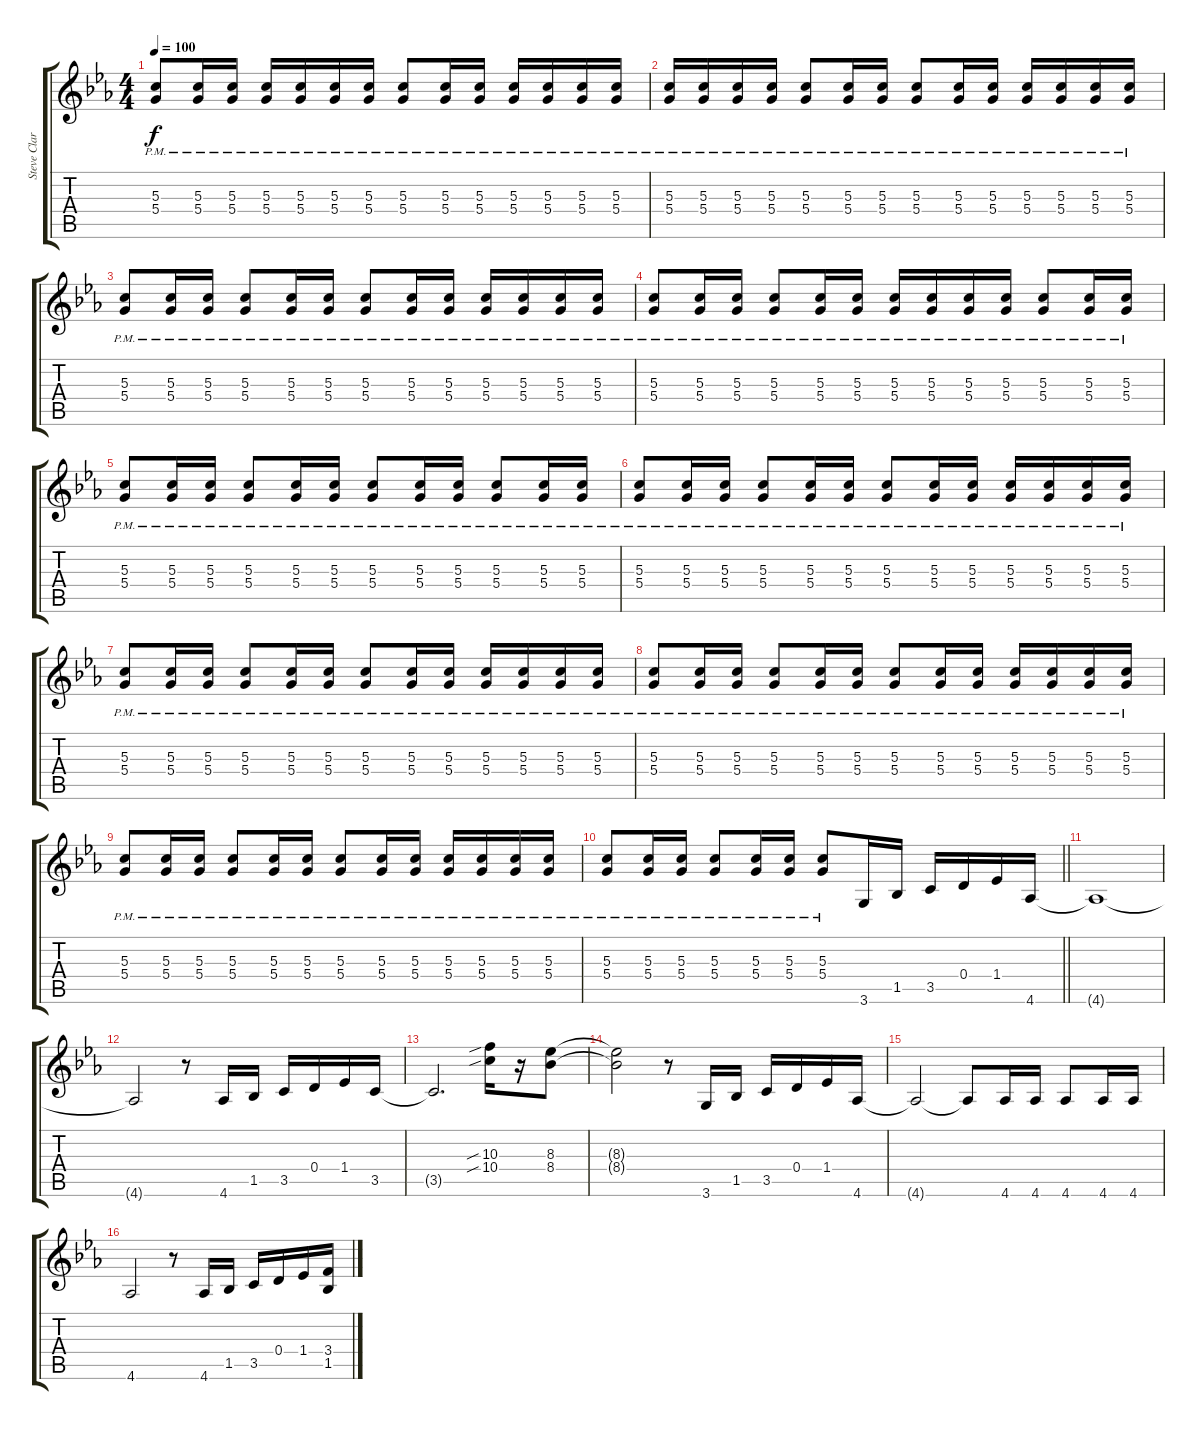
\track ("Steve Clark" "Steve Clar") {instrument distortionguitar}
\staff {score tabs}
\tuning (E4 B3 G3 D3 A2 E2) {hide}
\ts (4 4)
\tempo 100
\clef g2
\ks cminor
(5.3{pm} 5.4{pm}).8{dy f} (5.3{pm} 5.4{pm}).16 (5.3{pm} 5.4{pm}).16 (5.3{pm} 5.4{pm}).16 (5.3{pm} 5.4{pm}).16 (5.3{pm} 5.4{pm}).16 (5.3{pm} 5.4{pm}).16 (5.3{pm} 5.4{pm}).8 (5.3{pm} 5.4{pm}).16 (5.3{pm} 5.4{pm}).16 (5.3{pm} 5.4{pm}).16 (5.3{pm} 5.4{pm}).16 (5.3{pm} 5.4{pm}).16 (5.3{pm} 5.4{pm}).16 |
(5.3{pm} 5.4{pm}).16 (5.3{pm} 5.4{pm}).16 (5.3{pm} 5.4{pm}).16 (5.3{pm} 5.4{pm}).16 (5.3{pm} 5.4{pm}).8 (5.3{pm} 5.4{pm}).16 (5.3{pm} 5.4{pm}).16 (5.3{pm} 5.4{pm}).8 (5.3{pm} 5.4{pm}).16 (5.3{pm} 5.4{pm}).16 (5.3{pm} 5.4{pm}).16 (5.3{pm} 5.4{pm}).16 (5.3{pm} 5.4{pm}).16 (5.3{pm} 5.4{pm}).16 |
(5.3{pm} 5.4{pm}).8 (5.3{pm} 5.4{pm}).16 (5.3{pm} 5.4{pm}).16 (5.3{pm} 5.4{pm}).8 (5.3{pm} 5.4{pm}).16 (5.3{pm} 5.4{pm}).16 (5.3{pm} 5.4{pm}).8 (5.3{pm} 5.4{pm}).16 (5.3{pm} 5.4{pm}).16 (5.3{pm} 5.4{pm}).16 (5.3{pm} 5.4{pm}).16 (5.3{pm} 5.4{pm}).16 (5.3{pm} 5.4{pm}).16 |
(5.3{pm} 5.4{pm}).8 (5.3{pm} 5.4{pm}).16 (5.3{pm} 5.4{pm}).16 (5.3{pm} 5.4{pm}).8 (5.3{pm} 5.4{pm}).16 (5.3{pm} 5.4{pm}).16 (5.3{pm} 5.4{pm}).16 (5.3{pm} 5.4{pm}).16 (5.3{pm} 5.4{pm}).16 (5.3{pm} 5.4{pm}).16 (5.3{pm} 5.4{pm}).8 (5.3{pm} 5.4{pm}).16 (5.3{pm} 5.4{pm}).16 |
(5.3{pm} 5.4{pm}).8 (5.3{pm} 5.4{pm}).16 (5.3{pm} 5.4{pm}).16 (5.3{pm} 5.4{pm}).8 (5.3{pm} 5.4{pm}).16 (5.3{pm} 5.4{pm}).16 (5.3{pm} 5.4{pm}).8 (5.3{pm} 5.4{pm}).16 (5.3{pm} 5.4{pm}).16 (5.3{pm} 5.4{pm}).8 (5.3{pm} 5.4{pm}).16 (5.3{pm} 5.4{pm}).16 |
(5.3{pm} 5.4{pm}).8 (5.3{pm} 5.4{pm}).16 (5.3{pm} 5.4{pm}).16 (5.3{pm} 5.4{pm}).8 (5.3{pm} 5.4{pm}).16 (5.3{pm} 5.4{pm}).16 (5.3{pm} 5.4{pm}).8 (5.3{pm} 5.4{pm}).16 (5.3{pm} 5.4{pm}).16 (5.3{pm} 5.4{pm}).16 (5.3{pm} 5.4{pm}).16 (5.3{pm} 5.4{pm}).16 (5.3{pm} 5.4{pm}).16 |
(5.3{pm} 5.4{pm}).8 (5.3{pm} 5.4{pm}).16 (5.3{pm} 5.4{pm}).16 (5.3{pm} 5.4{pm}).8 (5.3{pm} 5.4{pm}).16 (5.3{pm} 5.4{pm}).16 (5.3{pm} 5.4{pm}).8 (5.3{pm} 5.4{pm}).16 (5.3{pm} 5.4{pm}).16 (5.3{pm} 5.4{pm}).16 (5.3{pm} 5.4{pm}).16 (5.3{pm} 5.4{pm}).16 (5.3{pm} 5.4{pm}).16 |
(5.3{pm} 5.4{pm}).8 (5.3{pm} 5.4{pm}).16 (5.3{pm} 5.4{pm}).16 (5.3{pm} 5.4{pm}).8 (5.3{pm} 5.4{pm}).16 (5.3{pm} 5.4{pm}).16 (5.3{pm} 5.4{pm}).8 (5.3{pm} 5.4{pm}).16 (5.3{pm} 5.4{pm}).16 (5.3{pm} 5.4{pm}).16 (5.3{pm} 5.4{pm}).16 (5.3{pm} 5.4{pm}).16 (5.3{pm} 5.4{pm}).16 |
(5.3{pm} 5.4{pm}).8 (5.3{pm} 5.4{pm}).16 (5.3{pm} 5.4{pm}).16 (5.3{pm} 5.4{pm}).8 (5.3{pm} 5.4{pm}).16 (5.3{pm} 5.4{pm}).16 (5.3{pm} 5.4{pm}).8 (5.3{pm} 5.4{pm}).16 (5.3{pm} 5.4{pm}).16 (5.3{pm} 5.4{pm}).16 (5.3{pm} 5.4{pm}).16 (5.3{pm} 5.4{pm}).16 (5.3{pm} 5.4{pm}).16 |
\barLineRight lightlight
(5.3{pm} 5.4{pm}).8 (5.3{pm} 5.4{pm}).16 (5.3{pm} 5.4{pm}).16 (5.3{pm} 5.4{pm}).8 (5.3{pm} 5.4{pm}).16 (5.3{pm} 5.4{pm}).16 (5.3{pm} 5.4{pm}).8 3.6.16 1.5.16 3.5.16 0.4.16 1.4.16 4.6.16 |
4.6{t}.1 |
4.6{t}.2 r.8 4.6.16 1.5.16 3.5.16 0.4.16 1.4.16 3.5.16 |
3.5{t}.2{d} (10.3{sib} 10.4{sib}).16 r.16 (8.3 8.4).8 |
(8.3{t} 8.4{t}).2 r.8 3.6.16 1.5.16 3.5.16 0.4.16 1.4.16 4.6.16 |
4.6{t}.2 4.6{t}.8 4.6.16 4.6.16 4.6.8 4.6.16 4.6.16 |
4.6.2 r.8 4.6.16 1.5.16 3.5.16 0.4.16 1.4.16 (3.4 1.5).16
